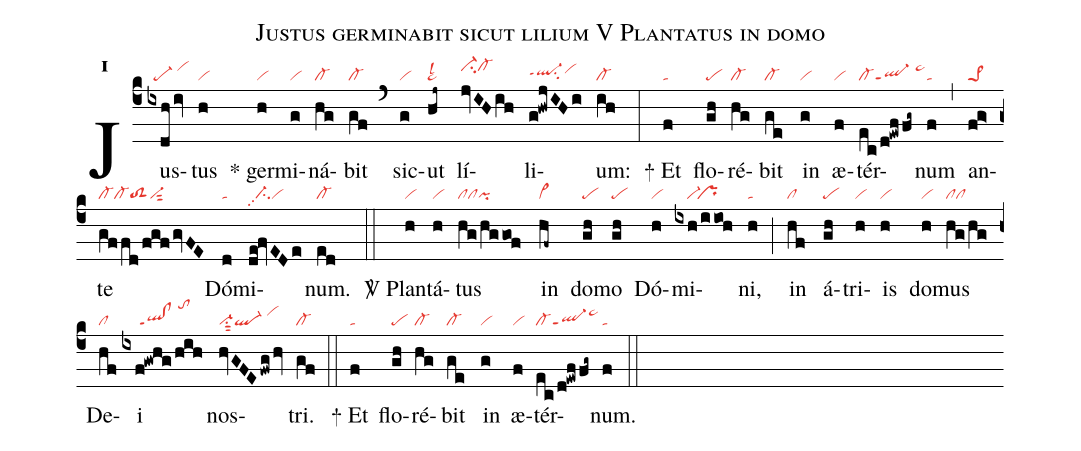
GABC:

name:Justus germinabit sicut lilium V Plantatus in domo;
office-part:re;
mode:1;
nabc-lines:1;
%%
initial-style: 1;
name: Justus germinabit sicut lilium;
mode: 1;
office-part: Responsorium;
annotation: Resp.;
annotation: i;
nabc-lines: 1;
%%
(c4) Jus(ixdh/iv|//pe-/vihj)tus(h|vi) <sp>*</sp> ger(h|vi)mi(g|vi)ná(hg|cl-)bit(gf|cl-) (`) sic(g|vi)ut(hj~|pe~lsl2) lí(jvIHih|ci-hjcl-hj)li(g!hwjIHi|ql-hhppt1su2vihi)um:(ih|cl-) (:) <sp>+</sp> Et(f|ta) flo(gh|pe)ré(hg|cl-)bit(ge|cl-) in(g|vi) æ(f|vi)tér(ec/d!ewffg~|cl-ql-ppt1/pe~hj)num(f|ta) (,) an(fg>|pe>1)te(gffd/fgfgvFE|cl-cl-toS2vi-sut2) Dó(d|ta)mi(de!fvEDe|//ci-pp2vi)num.(ed|cl-) (::)

<sp>V/</sp> Plan(h|vi)tá(h|vi)tus(hg/hggof|clclpi) in(hf~|vi>) do(gh|pe)mo(gh|pe) Dó(h|vi)mi(ixh/iioh|////vi-`pr)ni,(h|ta) (;) in(hf|cl) á(gh|pe)tri(h|vi)is(h|vi) do(h|vi)mus(hg/hg|clcl) De(hf|cl)i(ixf!gwhg/hih|/////ql!clppt1/tohm) nos(hvGFE/fwg/hv|vi-su1sut2ql-/vihj)tri.(gf|cl-) (::)
<sp>+</sp> Et(f|ta) flo(gh|pe)ré(hg|cl-)bit(ge|cl-) in(g|vi) æ(f|vi)tér(ec/d!ewf/fg~|cl-ql-ppt1pe~hj)num.(f|ta) (::)
